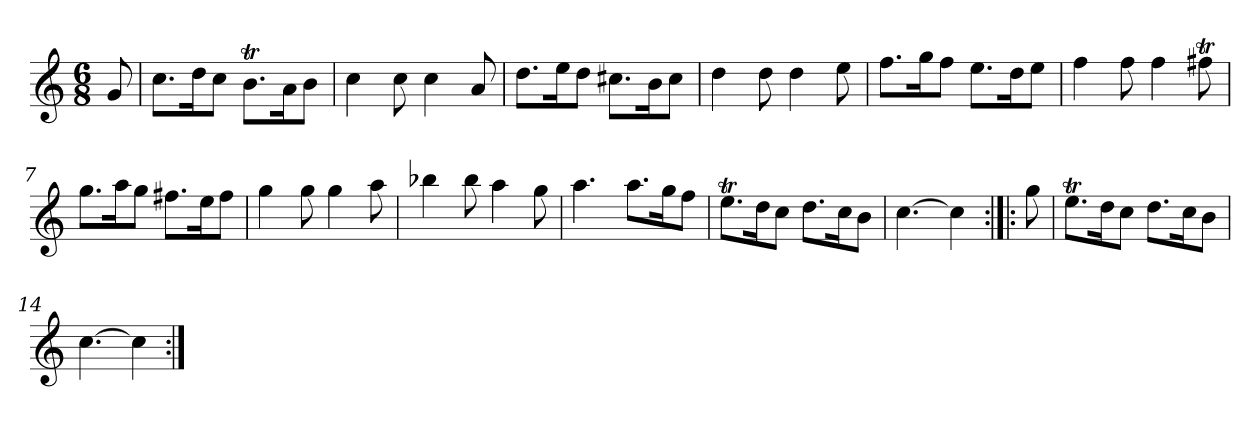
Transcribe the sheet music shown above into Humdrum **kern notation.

**kern
*part1
*staff1
*clefG2
*k[]
*C:
*M6/8
*MM132
=
8g
=1
8.cc\L
16dd\K
8cc\J
8.bt\L
16a\K
8b\J
=2
4cc
8cc
4cc
8a
=3
8.dd\L
16ee\K
8dd\J
8.cc#X\L
16b\K
8cc#\J
=4
4dd
8dd
4dd
8ee
=5
8.ff\L
16gg\K
8ff\J
8.ee\L
16dd\K
8ee\J
=6
4ff
8ff
4ff
8ff#Xt
=7
8.gg\L
16aa\K
8gg\J
8.ff#X\L
16ee\K
8ff#\J
=8
4gg
8gg
4gg
8aa
=9
4bb-X
8bb-
4aa
8gg
=10
4.aa
8.aa\L
16gg\K
8ff\J
=11
8.eet\L
16dd\K
8cc\J
8.dd\L
16cc\K
8b\J
=12
[4.cc
4cc]
=:|!|:
8gg
=13
8.eet\L
16dd\K
8cc\J
8.dd\L
16cc\K
8b\J
=14
[4.cc
4cc]
=:|!
*-
